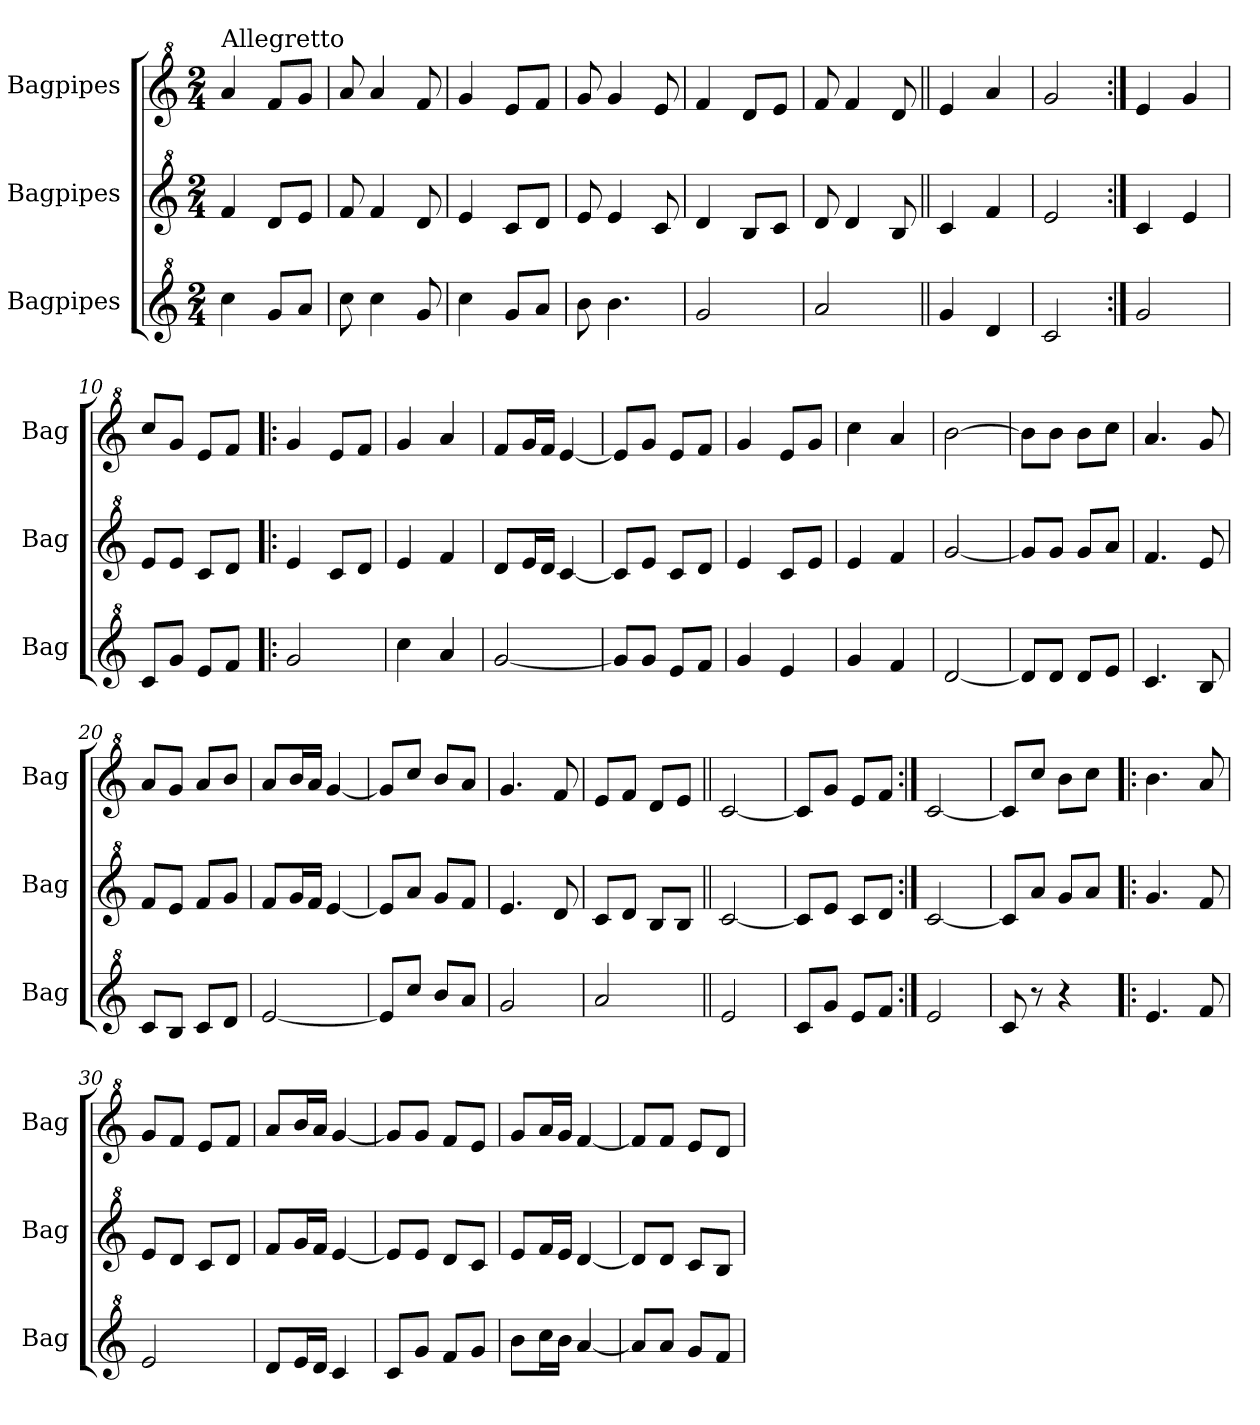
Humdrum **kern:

**kern	**kern	**kern
*part3	*part2	*part1
*staff3	*staff2	*staff1
*I"Bagpipes	*I"Bagpipes	*I"Bagpipes
*I'Bag	*I'Bag	*I'Bag
*clefG^2	*clefG^2	*clefG^2
*k[]	*k[]	*k[]
*C:	*C:	*C:
*M2/4	*M2/4	*M2/4
=1	=1	=1
!	!	!LO:TX:a:t=Allegretto
4ccc\	4ff/	4aa/
8gg/L	8dd/L	8ff/L
8aa/J	8ee/J	8gg/J
=2	=2	=2
8ccc\	8ff/	8aa/
4ccc\	4ff/	4aa/
8gg/	8dd/	8ff/
=3	=3	=3
4ccc\	4ee/	4gg/
8gg/L	8cc/L	8ee/L
8aa/J	8dd/J	8ff/J
=4	=4	=4
8bb\	8ee/	8gg/
4.bb\	4ee/	4gg/
.	8cc/	8ee/
=5	=5	=5
2gg/	4dd/	4ff/
.	8b/L	8dd/L
.	8cc/J	8ee/J
=6	=6	=6
2aa/	8dd/	8ff/
.	4dd/	4ff/
.	8b/	8dd/
=7||	=7||	=7||
4gg/	4cc/	4ee/
4dd/	4ff/	4aa/
=8	=8	=8
2cc/	2ee/	2gg/
=9:|!	=9:|!	=9:|!
2gg/	4cc/	4ee/
.	4ee/	4gg/
=10	=10	=10
8cc/L	8ee/L	8ccc/L
8gg/J	8ee/J	8gg/J
8ee/L	8cc/L	8ee/L
8ff/J	8dd/J	8ff/J
=11!|:	=11!|:	=11!|:
2gg/	4ee/	4gg/
.	8cc/L	8ee/L
.	8dd/J	8ff/J
=12	=12	=12
4ccc\	4ee/	4gg/
4aa/	4ff/	4aa/
!!LO:LB:g=z
=13	=13	=13
[2gg/	8dd/L	8ff/L
.	16ee/L	16gg/L
.	16dd/JJ	16ff/JJ
.	[4cc/	[4ee/
=14	=14	=14
8gg/L]	8cc/L]	8ee/L]
8gg/J	8ee/J	8gg/J
8ee/L	8cc/L	8ee/L
8ff/J	8dd/J	8ff/J
=15	=15	=15
4gg/	4ee/	4gg/
4ee/	8cc/L	8ee/L
.	8ee/J	8gg/J
=16	=16	=16
4gg/	4ee/	4ccc\
4ff/	4ff/	4aa/
=17	=17	=17
[2dd/	[2gg/	[2bb\
=18	=18	=18
8dd/L]	8gg/L]	8bb\L]
8dd/J	8gg/J	8bb\J
8dd/L	8gg/L	8bb\L
8ee/J	8aa/J	8ccc\J
=19	=19	=19
4.cc/	4.ff/	4.aa/
8b/	8ee/	8gg/
=20	=20	=20
8cc/L	8ff/L	8aa/L
8b/J	8ee/J	8gg/J
8cc/L	8ff/L	8aa/L
8dd/J	8gg/J	8bb/J
=21	=21	=21
[2ee/	8ff/L	8aa/L
.	16gg/L	16bb/L
.	16ff/JJ	16aa/JJ
.	[4ee/	[4gg/
=22	=22	=22
8ee/L]	8ee/L]	8gg/L]
8ccc/J	8aa/J	8ccc/J
8bb/L	8gg/L	8bb/L
8aa/J	8ff/J	8aa/J
=23	=23	=23
2gg/	4.ee/	4.gg/
.	8dd/	8ff/
=24	=24	=24
2aa/	8cc/L	8ee/L
.	8dd/J	8ff/J
.	8b/L	8dd/L
.	8b/J	8ee/J
!!LO:LB:g=z
=25||	=25||	=25||
2ee/	[2cc/	[2cc/
=26	=26	=26
8cc/L	8cc/L]	8cc/L]
8gg/J	8ee/J	8gg/J
8ee/L	8cc/L	8ee/L
8ff/J	8dd/J	8ff/J
=27:|!	=27:|!	=27:|!
2ee/	[2cc/	[2cc/
=28	=28	=28
8cc/	8cc/L]	8cc/L]
8r	8aa/J	8ccc/J
4r	8gg/L	8bb\L
.	8aa/J	8ccc\J
=29!|:	=29!|:	=29!|:
4.ee/	4.gg/	4.bb\
8ff/	8ff/	8aa/
=30	=30	=30
2ee/	8ee/L	8gg/L
.	8dd/J	8ff/J
.	8cc/L	8ee/L
.	8dd/J	8ff/J
=31	=31	=31
8dd/L	8ff/L	8aa/L
16ee/L	16gg/L	16bb/L
16dd/JJ	16ff/JJ	16aa/JJ
4cc/	[4ee/	[4gg/
=32	=32	=32
8cc/L	8ee/L]	8gg/L]
8gg/J	8ee/J	8gg/J
8ff/L	8dd/L	8ff/L
8gg/J	8cc/J	8ee/J
=33	=33	=33
8bb\L	8ee/L	8gg/L
16ccc\L	16ff/L	16aa/L
16bb\JJ	16ee/JJ	16gg/JJ
[4aa/	[4dd/	[4ff/
=34	=34	=34
8aa/L]	8dd/L]	8ff/L]
8aa/J	8dd/J	8ff/J
8gg/L	8cc/L	8ee/L
8ff/J	8b/J	8dd/J
=	=	=
*-	*-	*-
